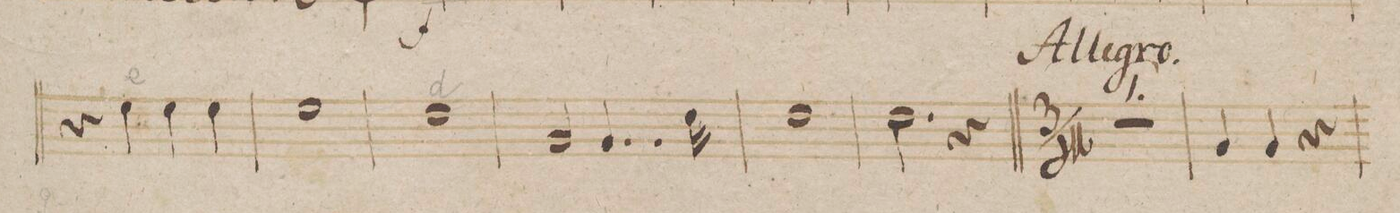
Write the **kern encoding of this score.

**kern	**dynam
*I"Clarino 1mo in B.	*
*clefG2	*
*k[b-e-]	*
*met(c)	*
*M4/4	*
4r	.
4dd\	.
4dd\	.
4dd\	.
=8	=8
1dd\	.
=9	=9
1cc\	.
=10	=10
2f/	.
4..f/	.
16cc\	.
=11	=11
1cc\	.
=12	=12
2.cc\	.
4r	.
=13||	=13||
*M3/4	*
*k[b-]	*
2.r	.
=14	=14
4f/	.
4f/	.
4r	.
=15	=15
*-	*-
